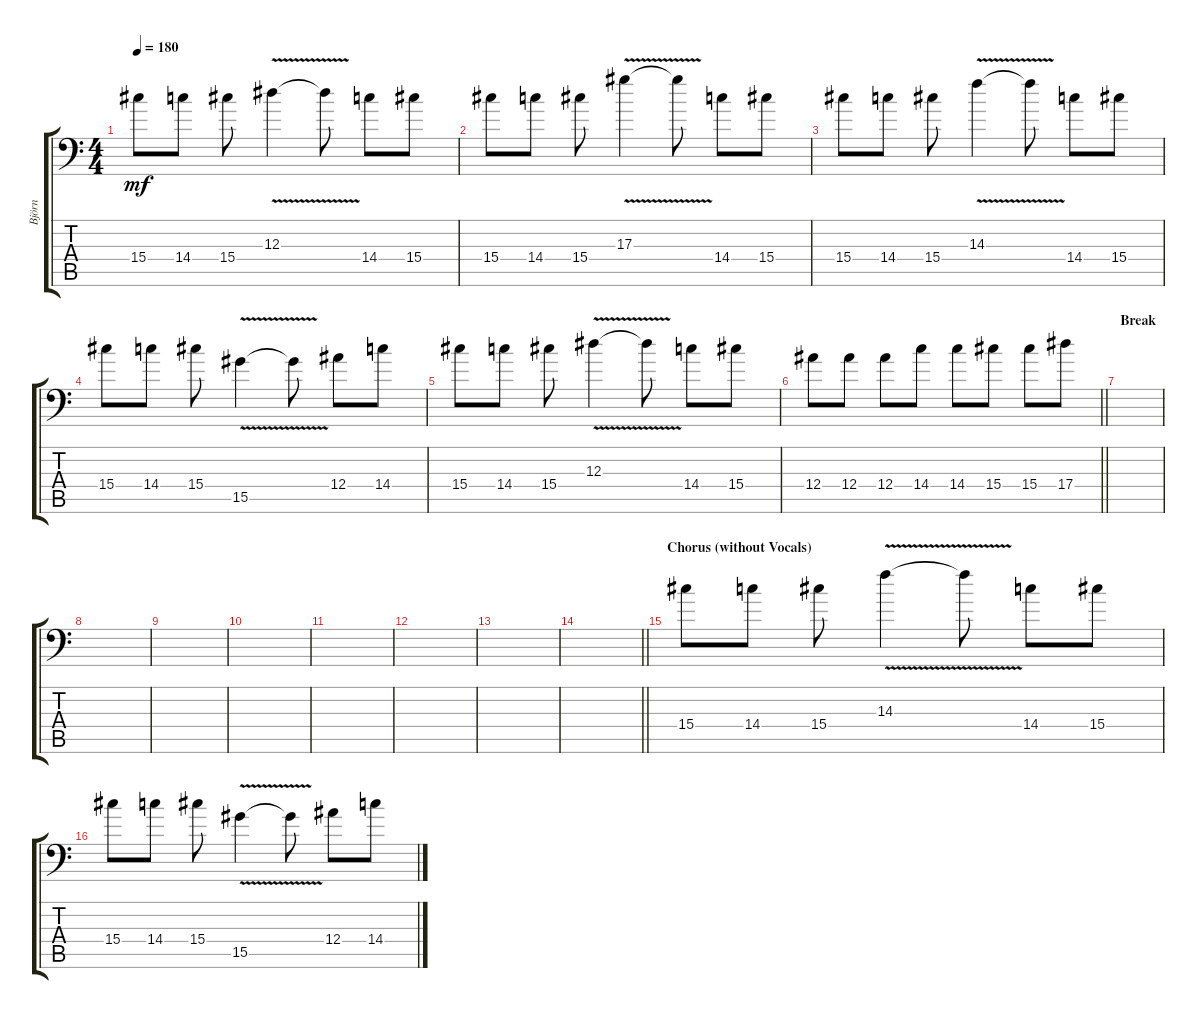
\track ("Björn" "Björn") {instrument distortionguitar}
\staff {score tabs}
\tuning (C4 G3 Eb3 Bb2 F2 Bb1) {hide}
\ts (4 4)
\tempo 180
\clef f4
\ks c
15.4.8{dy mf} 14.4.8 15.4.8 12.3{v}.4 12.3{t}.8 14.4.8 15.4.8 |
15.4.8 14.4.8 15.4.8 17.3{v}.4 17.3{t}.8 14.4.8 15.4.8 |
15.4.8 14.4.8 15.4.8 14.3{v}.4 14.3{t}.8 14.4.8 15.4.8 |
15.4.8 14.4.8 15.4.8 15.5{v}.4 15.5{t}.8 12.4.8 14.4.8 |
15.4.8 14.4.8 15.4.8 12.3{v}.4 12.3{t}.8 14.4.8 15.4.8 |
\barLineRight lightlight
12.4.8 12.4.8 12.4.8 14.4.8 14.4.8 15.4.8 15.4.8 17.4.8 |
\section ("" "Break")
|
|
|
|
|
|
|
\barLineRight lightlight
|
\section ("" "Chorus (without Vocals)")
15.4.8 14.4.8 15.4.8 14.3{v}.4 14.3{t}.8 14.4.8 15.4.8 |
15.4.8 14.4.8 15.4.8 15.5{v}.4 15.5{t}.8 12.4.8 14.4.8
